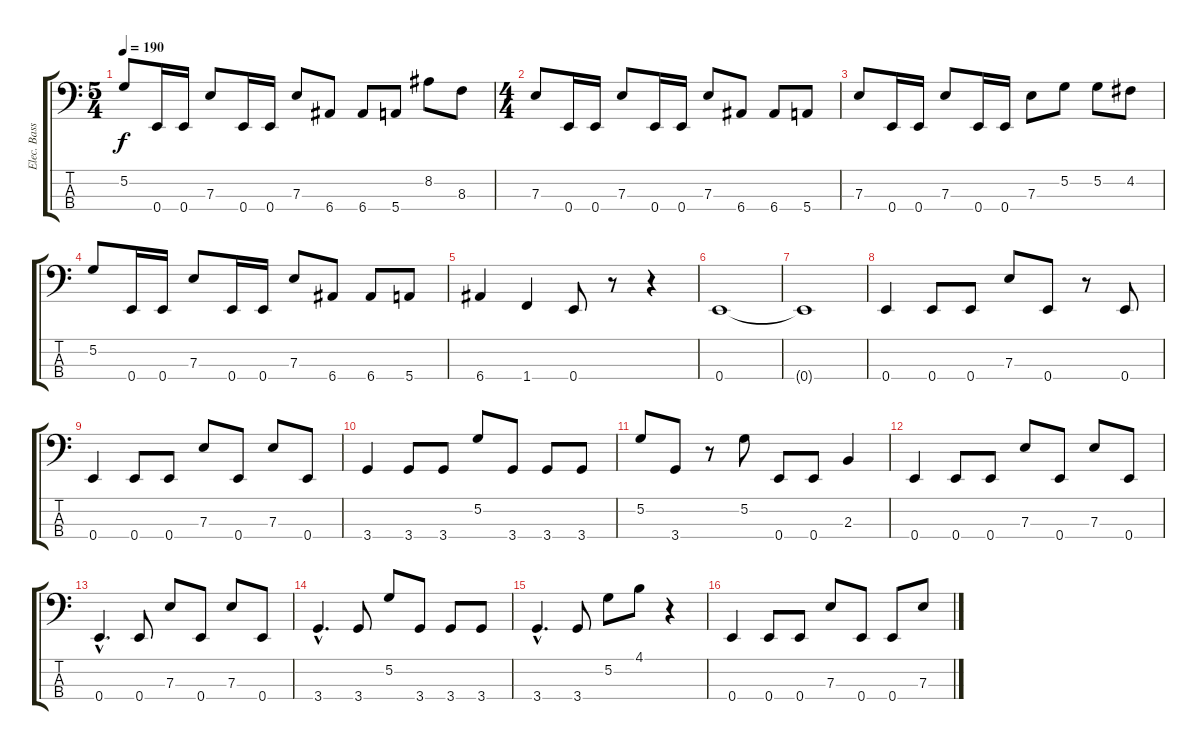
\track ("Elec. Bass" "Elec. Bass") {instrument electricbasspick}
\staff {score tabs}
\tuning (G2 D2 A1 E1) {hide}
\ts (5 4)
\tempo 190
\clef f4
\ks c
5.2.8{dy f} 0.4.16 0.4.16 7.3.8 0.4.16 0.4.16 7.3.8 6.4.8 6.4.8 5.4.8 8.2.8 8.3.8 |
\ts (4 4)
7.3.8 0.4.16 0.4.16 7.3.8 0.4.16 0.4.16 7.3.8 6.4.8 6.4.8 5.4.8 |
7.3.8 0.4.16 0.4.16 7.3.8 0.4.16 0.4.16 7.3.8 5.2.8 5.2.8 4.2.8 |
5.2.8 0.4.16 0.4.16 7.3.8 0.4.16 0.4.16 7.3.8 6.4.8 6.4.8 5.4.8 |
6.4.4 1.4.4 0.4.8 r.8 r.4 |
0.4.1 |
0.4{t}.1 |
0.4.4 0.4.8 0.4.8 7.3.8 0.4.8 r.8 0.4.8 |
0.4.4 0.4.8 0.4.8 7.3.8 0.4.8 7.3.8 0.4.8 |
3.4.4 3.4.8 3.4.8 5.2.8 3.4.8 3.4.8 3.4.8 |
5.2.8 3.4.8 r.8 5.2.8 0.4.8 0.4.8 2.3.4 |
0.4.4 0.4.8 0.4.8 7.3.8 0.4.8 7.3.8 0.4.8 |
0.4{hac}.4{d} 0.4.8 7.3.8 0.4.8 7.3.8 0.4.8 |
3.4{hac}.4{d} 3.4.8 5.2.8 3.4.8 3.4.8 3.4.8 |
3.4{hac}.4{d} 3.4.8 5.2.8 4.1.8 r.4 |
0.4.4 0.4.8 0.4.8 7.3.8 0.4.8 0.4.8 7.3.8
